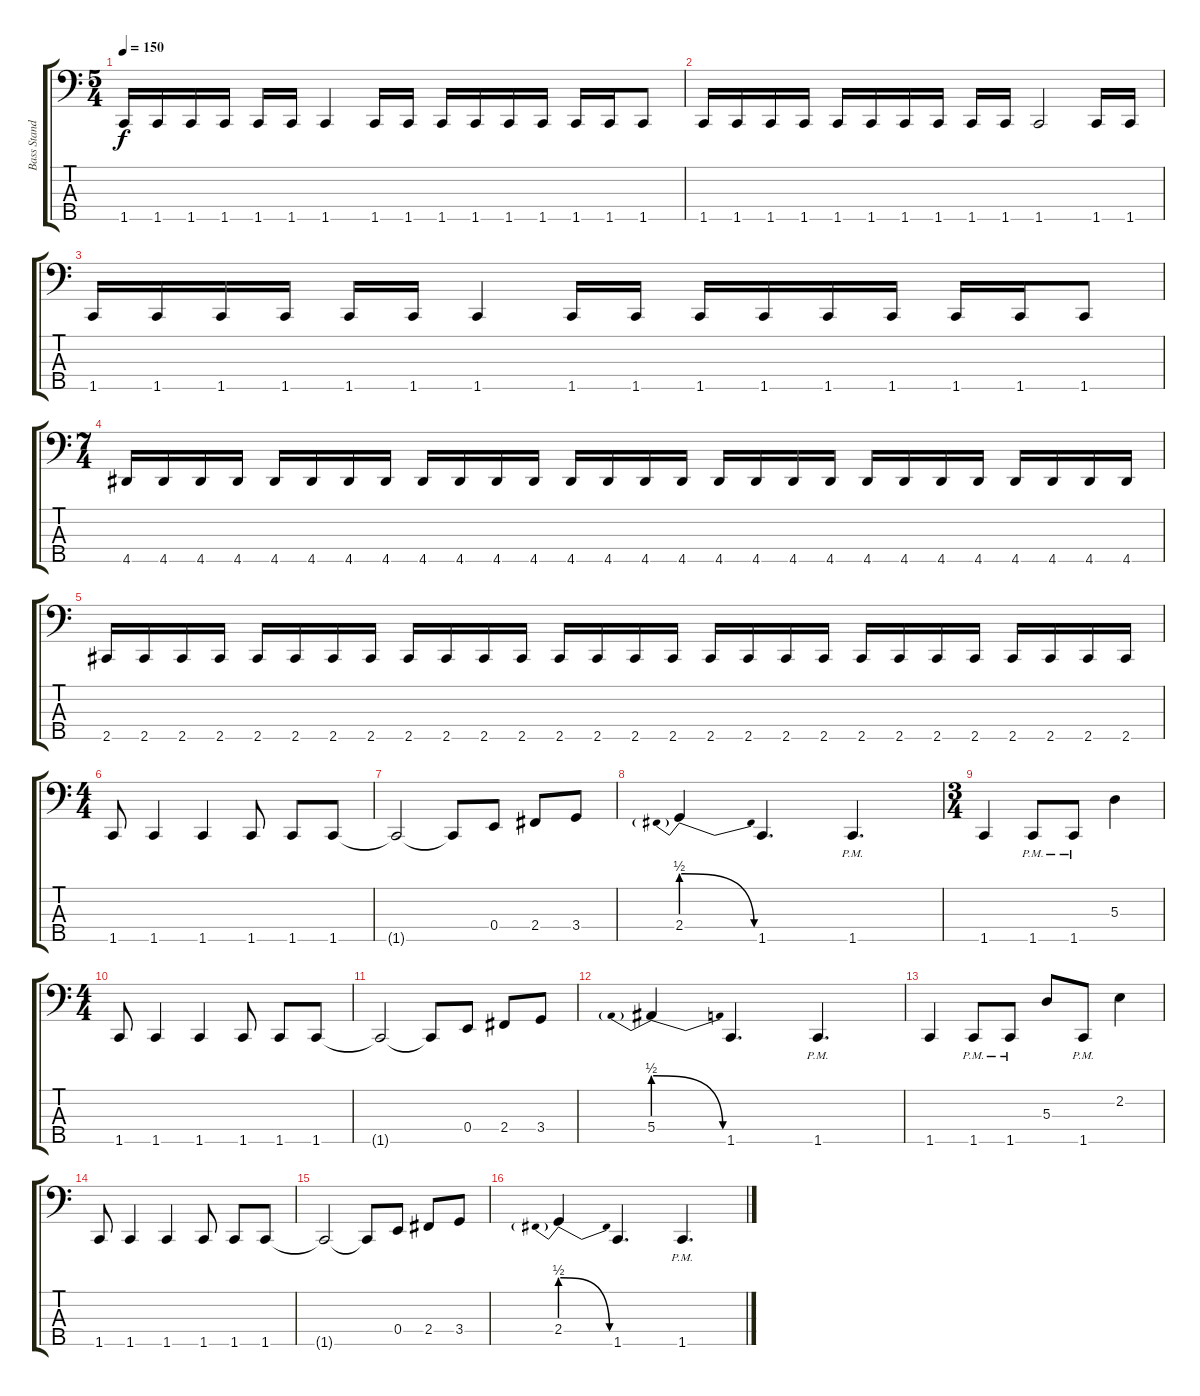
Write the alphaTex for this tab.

\track ("Bass Standard" "Bass Stand") {instrument electricbasspick}
\staff {score tabs}
\tuning (G2 D2 A1 E1 B0) {hide}
\ts (5 4)
\tempo 150
\clef f4
\ks c
1.5.16{dy f} 1.5.16 1.5.16 1.5.16 1.5.16 1.5.16 1.5.4 1.5.16 1.5.16 1.5.16 1.5.16 1.5.16 1.5.16 1.5.16 1.5.16 1.5.8 |
1.5.16 1.5.16 1.5.16 1.5.16 1.5.16 1.5.16 1.5.16 1.5.16 1.5.16 1.5.16 1.5.2 1.5.16 1.5.16 |
1.5.16 1.5.16 1.5.16 1.5.16 1.5.16 1.5.16 1.5.4 1.5.16 1.5.16 1.5.16 1.5.16 1.5.16 1.5.16 1.5.16 1.5.16 1.5.8 |
\ts (7 4)
4.5.16 4.5.16 4.5.16 4.5.16 4.5.16 4.5.16 4.5.16 4.5.16 4.5.16 4.5.16 4.5.16 4.5.16 4.5.16 4.5.16 4.5.16 4.5.16 4.5.16 4.5.16 4.5.16 4.5.16 4.5.16 4.5.16 4.5.16 4.5.16 4.5.16 4.5.16 4.5.16 4.5.16 |
2.5.16 2.5.16 2.5.16 2.5.16 2.5.16 2.5.16 2.5.16 2.5.16 2.5.16 2.5.16 2.5.16 2.5.16 2.5.16 2.5.16 2.5.16 2.5.16 2.5.16 2.5.16 2.5.16 2.5.16 2.5.16 2.5.16 2.5.16 2.5.16 2.5.16 2.5.16 2.5.16 2.5.16 |
\ts (4 4)
1.5.8 1.5.4 1.5.4 1.5.8 1.5.8 1.5.8 |
1.5{t}.2 1.5{t}.8 0.4.8 2.4.8 3.4.8 |
2.4{be (prebendrelease 0 2 60 0)}.4 1.5.4{d} 1.5{pm}.4{d} |
\ts (3 4)
1.5.4 1.5{pm}.8 1.5{pm}.8 5.3.4 |
\ts (4 4)
1.5.8 1.5.4 1.5.4 1.5.8 1.5.8 1.5.8 |
1.5{t}.2 1.5{t}.8 0.4.8 2.4.8 3.4.8 |
5.4{be (prebendrelease 0 2 60 0)}.4 1.5.4{d} 1.5{pm}.4{d} |
1.5.4 1.5{pm}.8 1.5{pm}.8 5.3.8 1.5{pm}.8 2.2.4 |
1.5.8 1.5.4 1.5.4 1.5.8 1.5.8 1.5.8 |
1.5{t}.2 1.5{t}.8 0.4.8 2.4.8 3.4.8 |
2.4{be (prebendrelease 0 2 60 0)}.4 1.5.4{d} 1.5{pm}.4{d}
